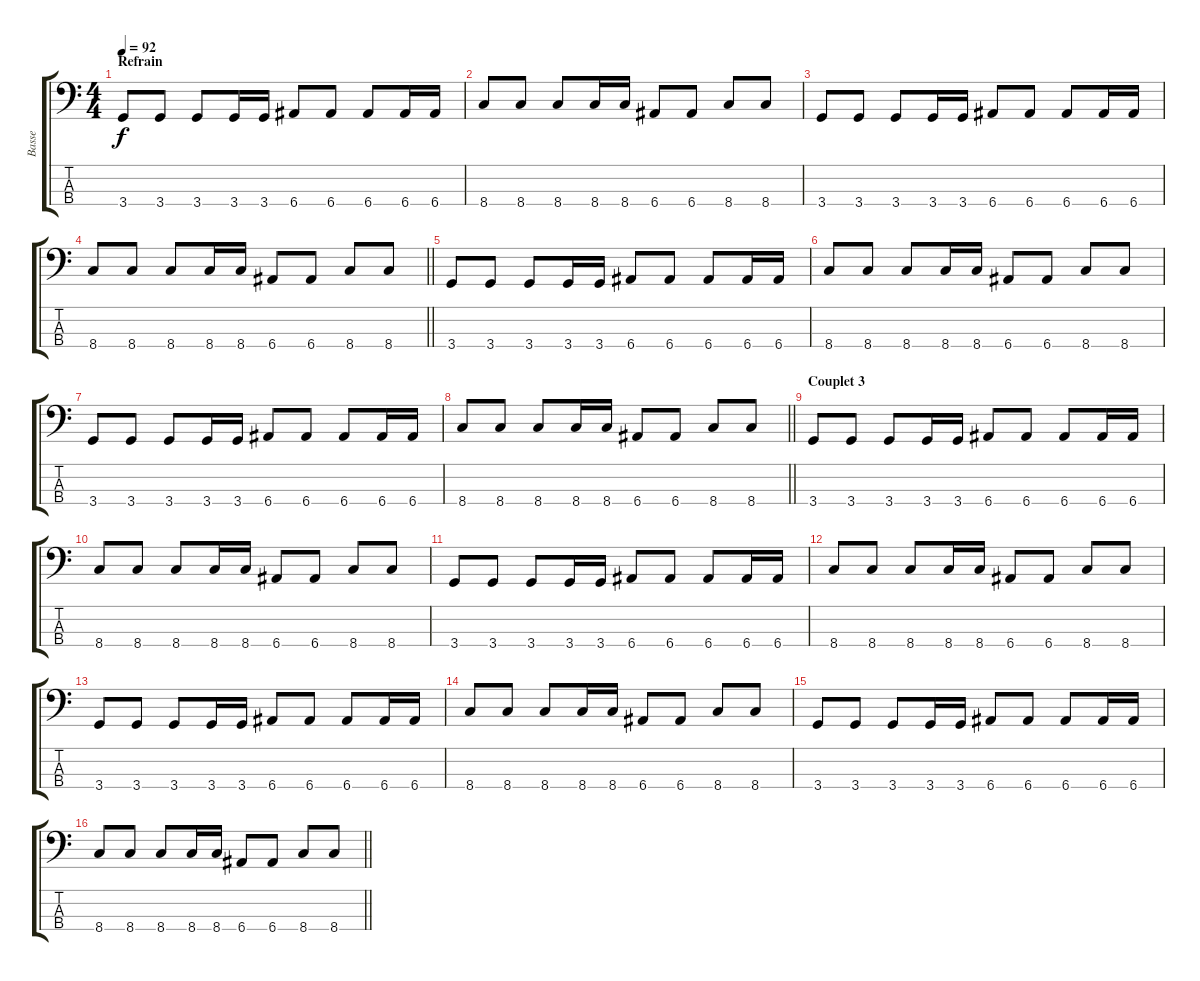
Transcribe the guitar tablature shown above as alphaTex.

\track ("Basse" "Basse") {instrument electricbassfinger}
\staff {score tabs}
\tuning (G2 D2 A1 E1) {hide}
\ts (4 4)
\section ("" "Refrain")
\tempo 92
\clef f4
\ks c
3.4.8{dy f} 3.4.8 3.4.8 3.4.16 3.4.16 6.4.8 6.4.8 6.4.8 6.4.16 6.4.16 |
8.4.8 8.4.8 8.4.8 8.4.16 8.4.16 6.4.8 6.4.8 8.4.8 8.4.8 |
3.4.8 3.4.8 3.4.8 3.4.16 3.4.16 6.4.8 6.4.8 6.4.8 6.4.16 6.4.16 |
\barLineRight lightlight
8.4.8 8.4.8 8.4.8 8.4.16 8.4.16 6.4.8 6.4.8 8.4.8 8.4.8 |
3.4.8 3.4.8 3.4.8 3.4.16 3.4.16 6.4.8 6.4.8 6.4.8 6.4.16 6.4.16 |
8.4.8 8.4.8 8.4.8 8.4.16 8.4.16 6.4.8 6.4.8 8.4.8 8.4.8 |
3.4.8 3.4.8 3.4.8 3.4.16 3.4.16 6.4.8 6.4.8 6.4.8 6.4.16 6.4.16 |
\barLineRight lightlight
8.4.8 8.4.8 8.4.8 8.4.16 8.4.16 6.4.8 6.4.8 8.4.8 8.4.8 |
\section ("" "Couplet 3")
3.4.8 3.4.8 3.4.8 3.4.16 3.4.16 6.4.8 6.4.8 6.4.8 6.4.16 6.4.16 |
8.4.8 8.4.8 8.4.8 8.4.16 8.4.16 6.4.8 6.4.8 8.4.8 8.4.8 |
3.4.8 3.4.8 3.4.8 3.4.16 3.4.16 6.4.8 6.4.8 6.4.8 6.4.16 6.4.16 |
8.4.8 8.4.8 8.4.8 8.4.16 8.4.16 6.4.8 6.4.8 8.4.8 8.4.8 |
3.4.8 3.4.8 3.4.8 3.4.16 3.4.16 6.4.8 6.4.8 6.4.8 6.4.16 6.4.16 |
8.4.8 8.4.8 8.4.8 8.4.16 8.4.16 6.4.8 6.4.8 8.4.8 8.4.8 |
3.4.8 3.4.8 3.4.8 3.4.16 3.4.16 6.4.8 6.4.8 6.4.8 6.4.16 6.4.16 |
\barLineRight lightlight
8.4.8 8.4.8 8.4.8 8.4.16 8.4.16 6.4.8 6.4.8 8.4.8 8.4.8
